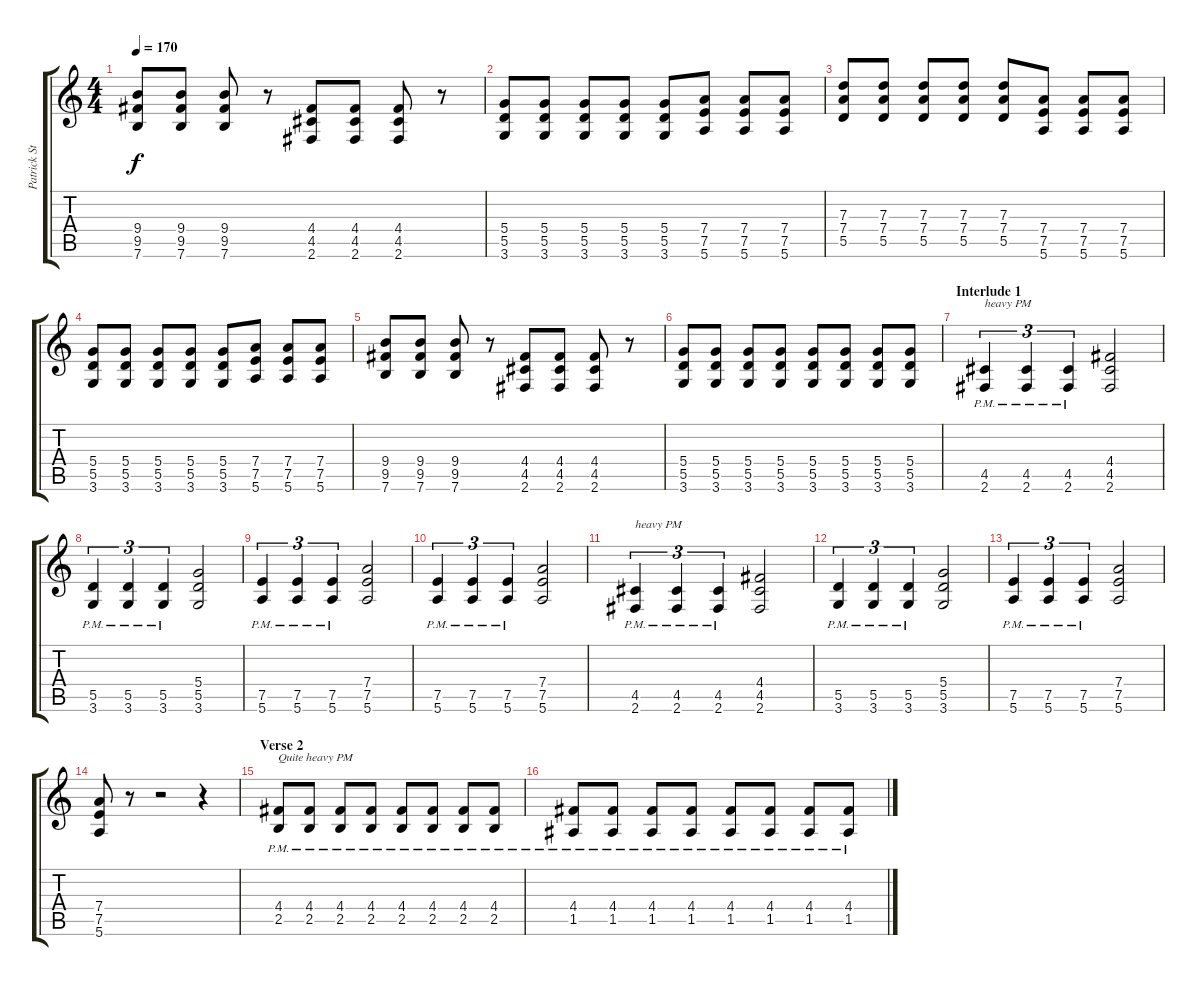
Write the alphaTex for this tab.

\track ("Patrick Stump (Rythmn Guitar)" "Patrick St") {instrument overdrivenguitar}
\staff {score tabs}
\tuning (E4 B3 G3 D3 A2 E2) {hide}
\ts (4 4)
\tempo 170
\clef g2
\ks c
(9.4 9.5 7.6).8{dy f} (9.4 9.5 7.6).8 (9.4 9.5 7.6).8 r.8 (4.4 4.5 2.6).8 (4.4 4.5 2.6).8 (4.4 4.5 2.6).8 r.8 |
(5.4 5.5 3.6).8 (5.4 5.5 3.6).8 (5.4 5.5 3.6).8 (5.4 5.5 3.6).8 (5.4 5.5 3.6).8 (7.4 7.5 5.6).8 (7.4 7.5 5.6).8 (7.4 7.5 5.6).8 |
(7.3 7.4 5.5).8 (7.3 7.4 5.5).8 (7.3 7.4 5.5).8 (7.3 7.4 5.5).8 (7.3 7.4 5.5).8 (7.4 7.5 5.6).8 (7.4 7.5 5.6).8 (7.4 7.5 5.6).8 |
(5.4 5.5 3.6).8 (5.4 5.5 3.6).8 (5.4 5.5 3.6).8 (5.4 5.5 3.6).8 (5.4 5.5 3.6).8 (7.4 7.5 5.6).8 (7.4 7.5 5.6).8 (7.4 7.5 5.6).8 |
(9.4 9.5 7.6).8 (9.4 9.5 7.6).8 (9.4 9.5 7.6).8 r.8 (4.4 4.5 2.6).8 (4.4 4.5 2.6).8 (4.4 4.5 2.6).8 r.8 |
(5.4 5.5 3.6).8 (5.4 5.5 3.6).8 (5.4 5.5 3.6).8 (5.4 5.5 3.6).8 (5.4 5.5 3.6).8 (5.4 5.5 3.6).8 (5.4 5.5 3.6).8 (5.4 5.5 3.6).8 |
\section ("" "Interlude 1")
(4.5{pm} 2.6).4{tu (3 2) txt "heavy PM"} (4.5{pm} 2.6).4{tu (3 2)} (4.5{pm} 2.6).4{tu (3 2)} (4.4 4.5 2.6).2 |
(5.5{pm} 3.6).4{tu (3 2)} (5.5{pm} 3.6).4{tu (3 2)} (5.5{pm} 3.6).4{tu (3 2)} (5.4 5.5 3.6).2 |
(7.5{pm} 5.6).4{tu (3 2)} (7.5{pm} 5.6).4{tu (3 2)} (7.5{pm} 5.6).4{tu (3 2)} (7.4 7.5 5.6).2 |
(7.5{pm} 5.6).4{tu (3 2)} (7.5{pm} 5.6).4{tu (3 2)} (7.5{pm} 5.6).4{tu (3 2)} (7.4 7.5 5.6).2 |
(4.5{pm} 2.6).4{tu (3 2) txt "heavy PM"} (4.5{pm} 2.6).4{tu (3 2)} (4.5{pm} 2.6).4{tu (3 2)} (4.4 4.5 2.6).2 |
(5.5{pm} 3.6).4{tu (3 2)} (5.5{pm} 3.6).4{tu (3 2)} (5.5{pm} 3.6).4{tu (3 2)} (5.4 5.5 3.6).2 |
(7.5{pm} 5.6).4{tu (3 2)} (7.5{pm} 5.6).4{tu (3 2)} (7.5{pm} 5.6).4{tu (3 2)} (7.4 7.5 5.6).2 |
(7.4 7.5 5.6).8 r.8 r.2 r.4 |
\section ("" "Verse 2")
(4.4{pm} 2.5).8{txt "Quite heavy PM"} (4.4{pm} 2.5).8 (4.4{pm} 2.5).8 (4.4{pm} 2.5).8 (4.4{pm} 2.5).8 (4.4{pm} 2.5).8 (4.4{pm} 2.5).8 (4.4{pm} 2.5).8 |
(4.4{pm} 1.5).8 (4.4{pm} 1.5).8 (4.4{pm} 1.5).8 (4.4{pm} 1.5).8 (4.4{pm} 1.5).8 (4.4{pm} 1.5).8 (4.4{pm} 1.5).8 (4.4{pm} 1.5).8
